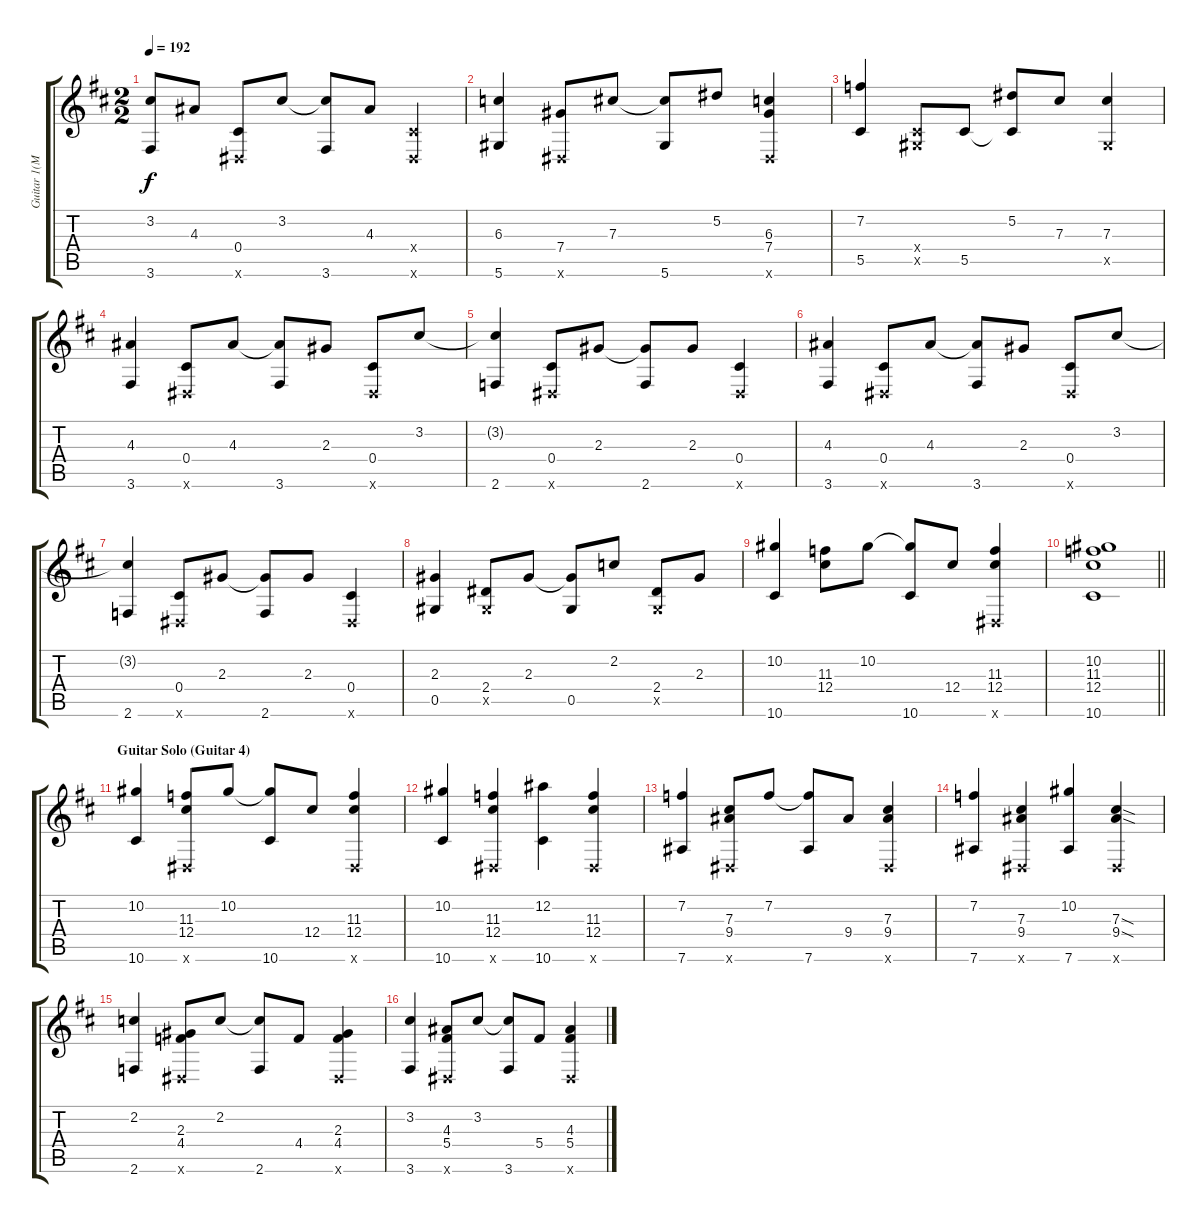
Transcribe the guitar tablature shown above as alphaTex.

\track ("Guitar 1(Mayer)" "Guitar 1(M") {instrument electricguitarjazz}
\staff {score tabs}
\tuning (Eb4 Bb3 Gb3 Db3 Ab2 Eb2) {hide}
\ts (2 2)
\tempo 192
\clef g2
\ks d
(3.2{t} 3.6).8{dy f} 4.3.8 (0.4 0.6{x}).8 3.2.8 (3.2{t} 3.6).8 4.3.8 (0.4{x} 0.6{x}).4 |
(6.3 5.6).4 (7.4 0.6{x}).8 7.3.8 (7.3{t} 5.6).8 5.2.8 (6.3 7.4 0.6{x}).4 |
(7.2 5.5).4 (0.4{x} 0.5{x}).8 5.5.8 (5.2 5.5{t}).8 7.3.8 (7.3 0.5{x}).4 |
(4.3 3.6).4 (0.4 0.6{x}).8 4.3.8 (4.3{t} 3.6).8 2.3.8 (0.4 0.6{x}).8 3.2.8 |
(3.2{t} 2.6).4 (0.4 0.6{x}).8 2.3.8 (2.3{t} 2.6).8 2.3.8 (0.4 0.6{x}).4 |
(4.3 3.6).4 (0.4 0.6{x}).8 4.3.8 (4.3{t} 3.6).8 2.3.8 (0.4 0.6{x}).8 3.2.8 |
(3.2{t} 2.6).4 (0.4 0.6{x}).8 2.3.8 (2.3{t} 2.6).8 2.3.8 (0.4 0.6{x}).4 |
(2.3 0.5).4 (2.4 0.5{x}).8 2.3.8 (2.3{t} 0.5).8 2.2.8 (2.4 0.5{x}).8 2.3.8 |
(10.2 10.6).4 (11.3 12.4).8 10.2.8 (10.2{t} 10.6).8 12.4.8 (11.3 12.4 0.6{x}).4 |
\barLineRight lightlight
(10.2 11.3 12.4 10.6).1 |
\section ("" "Guitar Solo (Guitar 4)")
(10.2 10.6).4 (11.3 12.4 0.6{x}).8 10.2.8 (10.2{t} 10.6).8 12.4.8 (11.3 12.4 0.6{x}).4 |
(10.2 10.6).4 (11.3 12.4 0.6{x}).4 (12.2 10.6).4 (11.3 12.4 0.6{x}).4 |
(7.2 7.6).4 (7.3 9.4 0.6{x}).8 7.2.8 (7.2{t} 7.6).8 9.4.8 (7.3 9.4 0.6{x}).4 |
(7.2 7.6).4 (7.3 9.4 0.6{x}).4 (10.2 7.6).4 (7.3{sod} 9.4{sod} 0.6{x}).4 |
(2.2 2.6).4 (2.3 4.4 0.6{x}).8 2.2.8 (2.2{t} 2.6).8 4.4.8 (2.3 4.4 0.6{x}).4 |
(3.2 3.6).4 (4.3 5.4 0.6{x}).8 3.2.8 (3.2{t} 3.6).8 5.4.8 (4.3 5.4 0.6{x}).4
